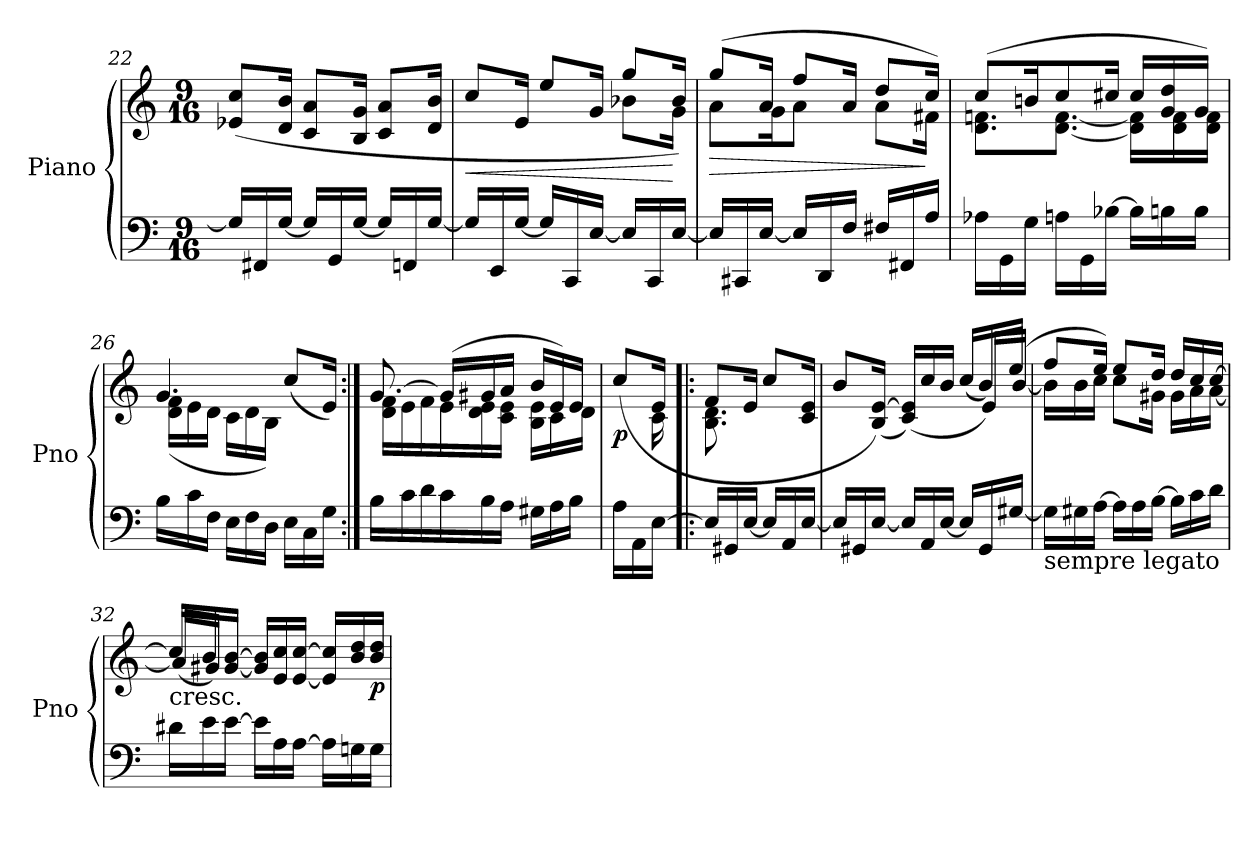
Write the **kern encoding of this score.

**kern	**kern	**dynam
*part1	*part1	*part1
*staff2	*staff1	*staff1/2
*I"Piano	*	*
*I'Pno	*	*
*clefF4	*clefG2	*
*k[]	*k[]	*
*M9/16	*M9/16	*
=22	=22	=22
16G/LL]	(>8e-X/ 8cc/L	.
16FF#X/	.	.
[16G/JJ	16d/ 16b/Jk	.
16G/LL]	8c/ 8a/L	.
16GG/	.	.
[16G/JJ	16B/ 16g/Jk	.
16G/LL]	8c/ 8a/L	.
16FFn/	.	.
[16G/JJ	16d/ 16b/Jk	.
=23	=23	=23
!	!	!LO:HP:b
*	*^	*
16G/LL]	8cc/L	4.ryy	<
16EE/	.	.	.
[16G/JJ	16e/Jk	.	.
16G/LL]	8ee/L	.	.
16CC/	.	.	.
[16E/JJ	16g/Jk	.	.
16E/LL]	8gg/L	8b-X\L	.
16CC/	.	.	.
[16E/JJ	16b-/Jk)	16g\Jk	[
!!LO:PB:g=z	!!
=24	=24	=24	=24
!	!	!	!LO:HP:b
16E/LL]	(>8gg/L	8a\L	>
16CC#X/	.	.	.
[16E/JJ	16a/Jk	16g\K	.
16E/LL]	8ff/L	8a\J	.
16DD/	.	.	.
16F/JJ	16a/Jk	16ryy	.
16F#X/LL	8dd/L	8a\L	.
16FF#X/	.	.	.
16A/JJ	16cc/Jk)	16f#X\Jk	]
=25	=25	=25	=25
16A-X\LL	(>8cc/L	8.d\ 8.fn\L	.
16GG\	.	.	.
16G\JJ	16bn/K	.	.
16An\LL	8cc/	[8.d\ [8.f\J	.
16GG\	.	.	.
[16B-X\JJ	16cc#X/Jk	.	.
16B-\LL]	16cc#/LL	16d\] 16f\]LL	.
16Bn\	16g/ 16dd/	16d\ 16f\	.
16B\JJ	16g/JJ)	16d\ 16f\JJ	.
=26	=26	=26	=26
16B\LL	4.g/	(<16d\ 16f\LL	.
16c\	.	16e\	.
16F\JJ	.	16d\JJ	.
16E\LL	.	16c\LL	.
16F\	.	16d\	.
16D\JJ	.	16B\JJ)	.
16E\LL	(>8cc/L	8.ryy	.
16C\	.	.	.
16G\JJ	16e/Jk)	.	.
!!LO:LB:g=z	!!
=27:|!	=27:|!	=27:|!	=27:|!
16B\LL	[8.g/	16d\ 16f\LL	.
16c\	.	16e\	.
16d\	.	16f\	.
16c\	(>16g/LL]	16e\	.
16B\	16g#X/	16d\ 16e\	.
16A\JJ	16a/JJ	16c\ 16e\JJ	.
16G#X\LL	16b/LL	16B\ 16e\LL	.
16A\	16e/)	16c\	.
16B\JJ	16e/JJ	16d\JJ	.
=28	=28	=28	=28
!	!	!	!LO:DY:b
16A\LL	(>8cc/L	8ryy	p
16AA\	.	.	.
[16E\JJ	16e/Jk	16c\	.
!!LO:PB:g=z	!!
=29!|:	=29!|:	=29!|:	=29!|:
16E/LL]	8f/L	8.B\ 8.d\	.
16GG#X/	.	.	.
[16E/JJ	16e/Jk	.	.
16E/LL]	8cc/L	8.ryy	.
16AA/	.	.	.
[16E/JJ	16c/ 16e/Jk	.	.
=30	=30	=30	=30
16E/LL]	8b/L	4..ryy	.
16GG#X/	.	.	.
[16E/JJ	(>16B/ [16e/Jk)	.	.
16E/LL]	(>16c/ 16e/]LL)	.	.
16AA/	16cc/	.	.
[16E/JJ	16b/JJ	.	.
16E/LL]	(>16cc/LL	.	.
16GG#/	16b/))	16e/LL	.
[16G#X/JJ	(>16ee/JJ	[16b/JJ	.
=31	=31	=31	=31
!LO:TX:b:t=sempre legato	!	!	!
16G#\LL]	8ff/L	16b\LL]	.
16G#X\	.	16b\	.
[16A\JJ	16ee/Jk)	16cc\JJ	.
16A\LL]	8ee/L	8cc\L	.
16A\	.	.	.
[16B\JJ	16dd/Jk	16g#X\Jk	.
16B\LL]	16dd/LL	16g#\LL	.
16c\	16cc/	16a\	.
16d\JJ	[16cc/JJ	[16a\JJ	.
=32	=32	=32	=32
!	!LO:TX:b:t=cresc.	!	!
16d#X\LL	16cc/LL]	(>16a/LL]	.
16e\	16b/	16g#X/JJ)	.
[16e\JJ	[16g#/ [16b/JJ	4..ryy	.
16e\LL]	16g#/] 16b/]LL	.	.
16A\	16e/ 16cc/	.	.
[16A\JJ	[16e/ [16cc/JJ	.	.
16A\LL]	16e/] 16cc/]LL	.	.
16Gn\	16b/ 16dd/	.	.
!	!	!	!LO:DY:b
16G\JJ	16b/ 16dd/JJ	.	p
*	*v	*v	*
=	=	=
*-	*-	*-
